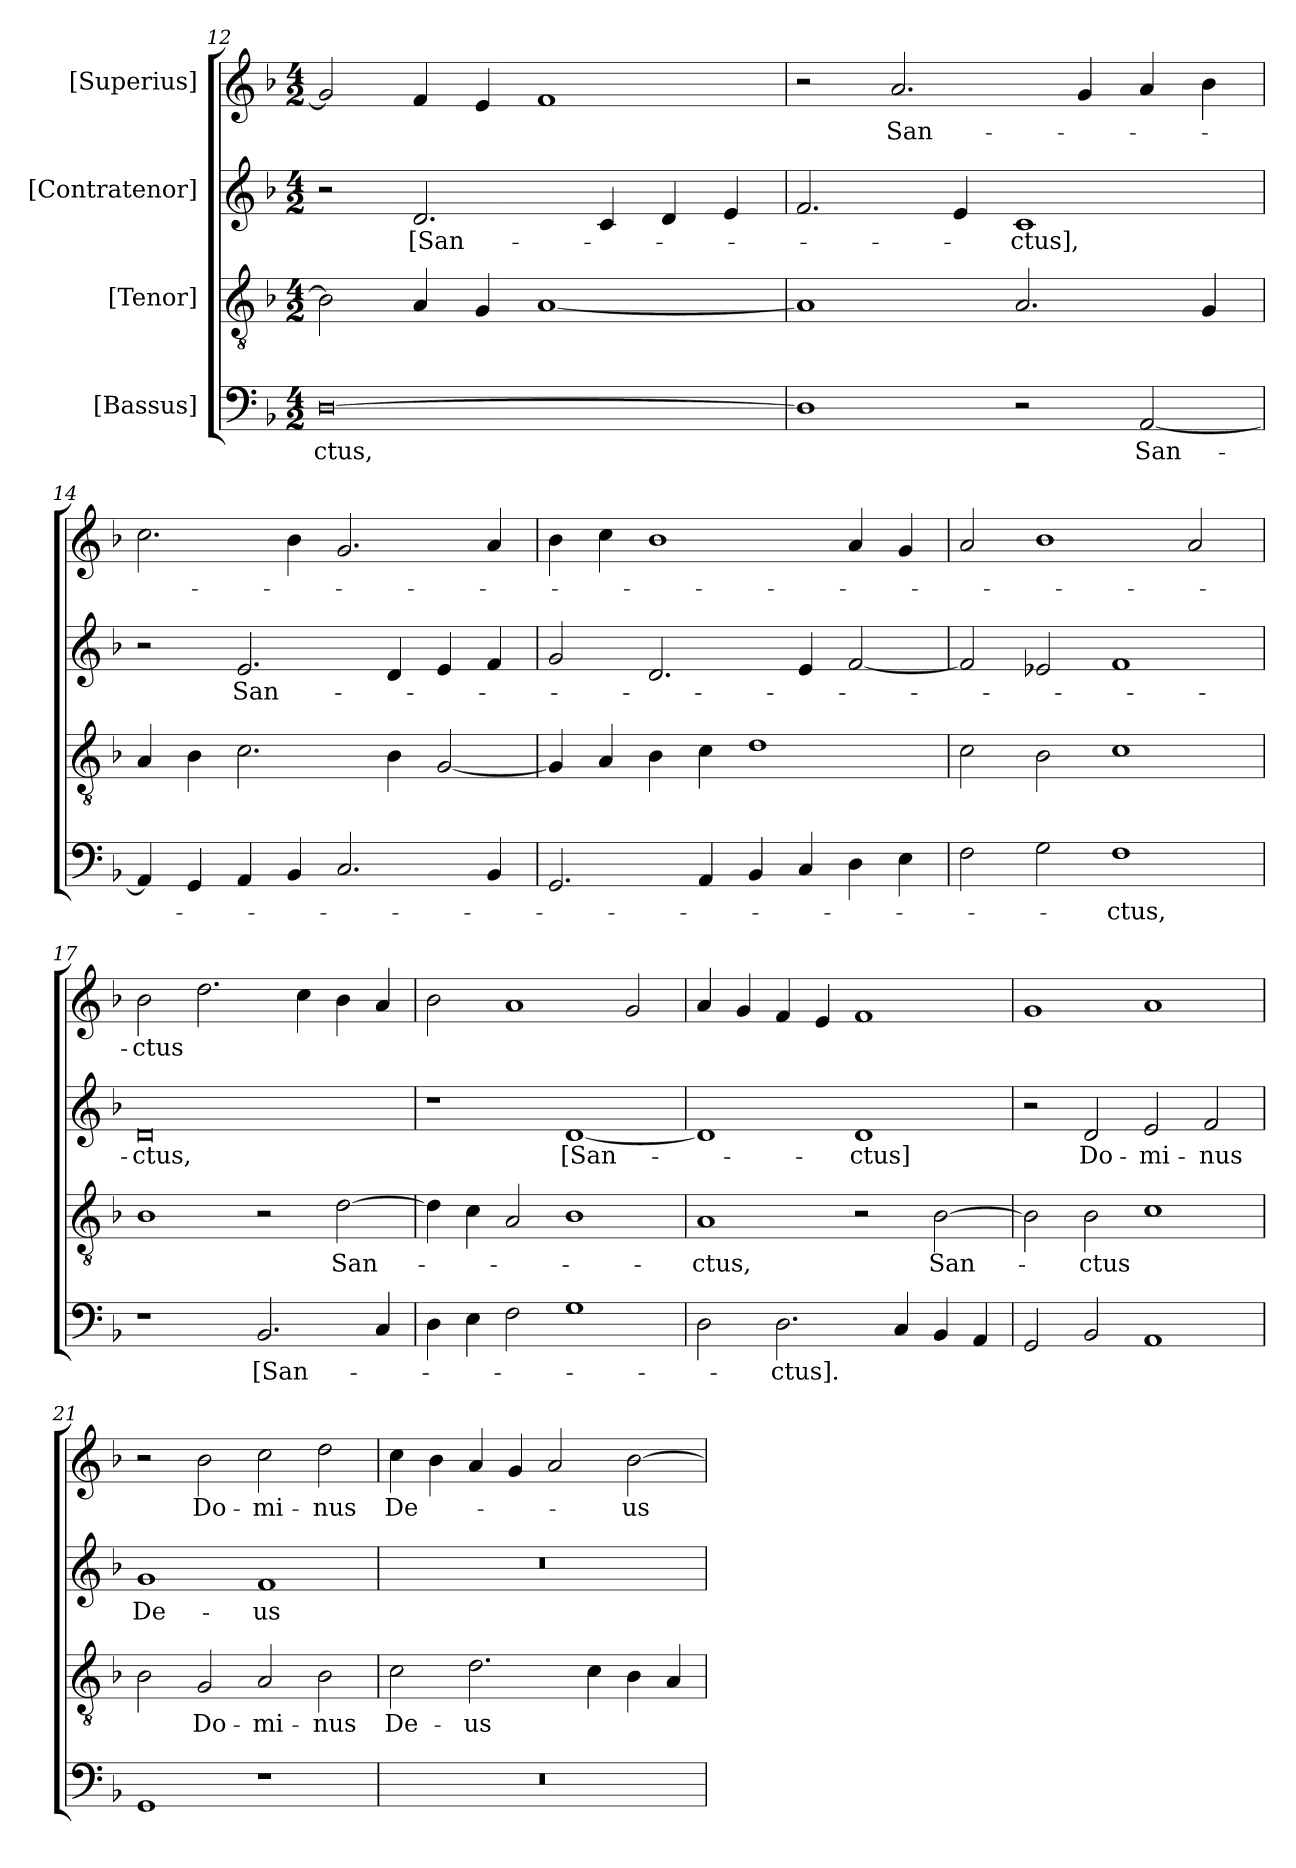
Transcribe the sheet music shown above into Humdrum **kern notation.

**kern	**text	**kern	**text	**kern	**text	**kern	**text
*part4	*part4	*part3	*part3	*part2	*part2	*part1	*part1
*staff4	*staff4	*staff3	*staff3	*staff2	*staff2	*staff1	*staff1
*I"[Bassus]	*	*I"[Tenor]	*	*I"[Contratenor]	*	*I"[Superius]	*
*clefF4	*	*clefGv2	*	*clefG2	*	*clefG2	*
*k[b-]	*	*k[b-]	*	*k[b-]	*	*k[b-]	*
*M4/2	*	*M4/2	*	*M4/2	*	*M4/2	*
=12	=12	=12	=12	=12	=12	=12	=12
[0D\	-ctus,	2B-\]	.	2r	.	2g/]	.
.	.	4A/	.	2.d/	[San-	4f/	.
.	.	4G/	.	.	.	4e/	.
.	.	[1A/	.	.	.	1f/	.
.	.	.	.	4c/	.	.	.
.	.	.	.	4d/	.	.	.
.	.	.	.	4e/	.	.	.
=13	=13	=13	=13	=13	=13	=13	=13
1D\]	.	1A/]	.	2.f/	.	2r	.
.	.	.	.	.	.	2.a/	San-
.	.	.	.	4e/	.	.	.
2r	.	2.A/	.	1c/	-ctus],	.	.
.	.	.	.	.	.	4g/	.
[2AA/	San-	.	.	.	.	4a/	.
.	.	4G/	.	.	.	4b-\	.
=14	=14	=14	=14	=14	=14	=14	=14
4AA/]	.	4A/	.	2r	.	2.cc\	.
4GG/	.	4B-\	.	.	.	.	.
4AA/	.	2.c\	.	2.e/	San-	.	.
4BB-/	.	.	.	.	.	4b-\	.
2.C/	.	.	.	.	.	2.g/	.
.	.	4B-\	.	4d/	.	.	.
.	.	[2G/	.	4e/	.	.	.
4BB-/	.	.	.	4f/	.	4a/	.
=15	=15	=15	=15	=15	=15	=15	=15
2.GG/	.	4G/]	.	2g/	.	4b-\	.
.	.	4A/	.	.	.	4cc\	.
.	.	4B-\	.	2.d/	.	1b-\	.
4AA/	.	4c\	.	.	.	.	.
4BB-/	.	1d\	.	.	.	.	.
4C/	.	.	.	4e/	.	.	.
4D\	.	.	.	[2f/	.	4a/	.
4E\	.	.	.	.	.	4g/	.
=16	=16	=16	=16	=16	=16	=16	=16
2F\	.	2c\	.	2f/]	.	2a/	.
2G\	.	2B-\	.	2e-X/	.	1b-\	.
1F\	-ctus,	1c\	.	1f/	.	.	.
.	.	.	.	.	.	2a/	.
=17	=17	=17	=17	=17	=17	=17	=17
1r	.	1B-\	.	0d/	-ctus,	2b-\	-ctus
.	.	.	.	.	.	2.dd\	.
2.BB-/	[San-	2r	.	.	.	.	.
.	.	.	.	.	.	4cc\	.
.	.	[2d\	San-	.	.	4b-\	.
4C/	.	.	.	.	.	4a/	.
=18	=18	=18	=18	=18	=18	=18	=18
4D\	.	4d\]	.	1r	.	2b-\	.
4E\	.	4c\	.	.	.	.	.
2F\	.	2A/	.	.	.	1a/	.
1G\	.	1B-\	.	[1d/	[San-	.	.
.	.	.	.	.	.	2g/	.
=19	=19	=19	=19	=19	=19	=19	=19
2D\	.	1A/	-ctus,	1d/]	.	4a/	.
.	.	.	.	.	.	4g/	.
2.D\	-ctus].	.	.	.	.	4f/	.
.	.	.	.	.	.	4e/	.
.	.	2r	.	1d/	-ctus]	1f/	.
4C/	.	.	.	.	.	.	.
4BB-/	.	[2B-\	San-	.	.	.	.
4AA/	.	.	.	.	.	.	.
=20	=20	=20	=20	=20	=20	=20	=20
2GG/	.	2B-\]	.	2r	.	1g/	.
2BB-/	.	2B-\	-ctus	2d/	Do-	.	.
1AA/	.	1c\	.	2e/	-mi-	1a/	.
.	.	.	.	2f/	-nus	.	.
=21	=21	=21	=21	=21	=21	=21	=21
1GG/	.	2B-\	.	1g/	De-	2r	.
.	.	2G/	Do-	.	.	2b-\	Do-
1r	.	2A/	-mi-	1f/	-us	2cc\	-mi-
.	.	2B-\	-nus	.	.	2dd\	-nus
=22	=22	=22	=22	=22	=22	=22	=22
0r	.	2c\	De-	0r	.	4cc\	De-
.	.	.	.	.	.	4b-\	.
.	.	2.d\	-us	.	.	4a/	.
.	.	.	.	.	.	4g/	.
.	.	.	.	.	.	2a/	.
.	.	4c\	.	.	.	.	.
.	.	4B-\	.	.	.	[2b-\	-us
.	.	4A/	.	.	.	.	.
=	=	=	=	=	=	=	=
*-	*-	*-	*-	*-	*-	*-	*-
